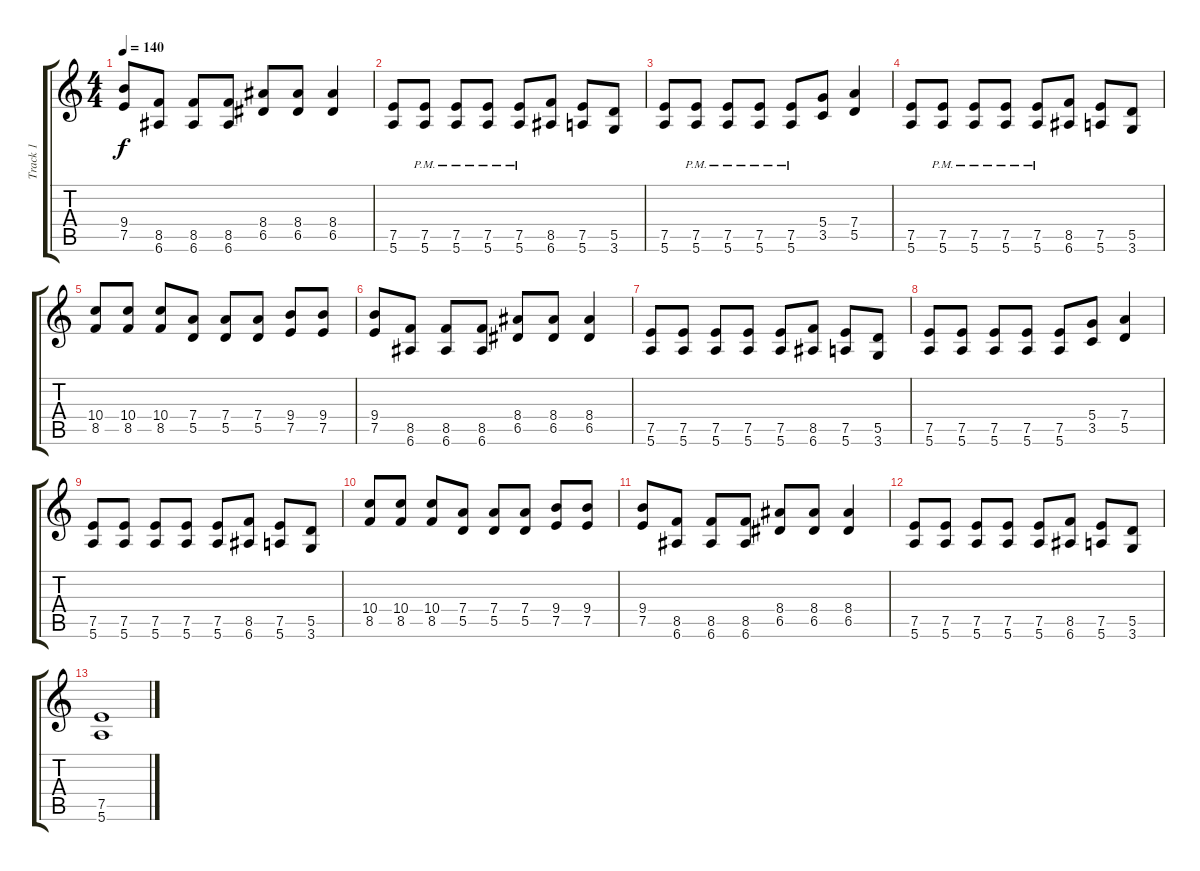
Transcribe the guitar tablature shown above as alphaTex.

\track ("Track 1" "Track 1") {instrument distortionguitar}
\staff {score tabs}
\tuning (E4 B3 G3 D3 A2 E2) {hide}
\ts (4 4)
\tempo 140
\clef g2
\ks c
(9.4 7.5).8{dy f} (8.5 6.6).8 (8.5 6.6).8 (8.5 6.6).8 (8.4 6.5).8 (8.4 6.5).8 (8.4 6.5).4 |
(7.5 5.6).8 (7.5{pm} 5.6{pm}).8 (7.5{pm} 5.6{pm}).8 (7.5{pm} 5.6{pm}).8 (7.5{pm} 5.6{pm}).8 (8.5 6.6).8 (7.5 5.6).8 (5.5 3.6).8 |
(7.5 5.6).8 (7.5{pm} 5.6{pm}).8 (7.5{pm} 5.6{pm}).8 (7.5{pm} 5.6{pm}).8 (7.5{pm} 5.6{pm}).8 (5.4 3.5).8 (7.4 5.5).4 |
(7.5 5.6).8 (7.5{pm} 5.6{pm}).8 (7.5{pm} 5.6{pm}).8 (7.5{pm} 5.6{pm}).8 (7.5{pm} 5.6{pm}).8 (8.5 6.6).8 (7.5 5.6).8 (5.5 3.6).8 |
(10.4 8.5).8 (10.4 8.5).8 (10.4 8.5).8 (7.4 5.5).8 (7.4 5.5).8 (7.4 5.5).8 (9.4 7.5).8 (9.4 7.5).8 |
(9.4 7.5).8 (8.5 6.6).8 (8.5 6.6).8 (8.5 6.6).8 (8.4 6.5).8 (8.4 6.5).8 (8.4 6.5).4 |
(7.5 5.6).8 (7.5 5.6).8 (7.5 5.6).8 (7.5 5.6).8 (7.5 5.6).8 (8.5 6.6).8 (7.5 5.6).8 (5.5 3.6).8 |
(7.5 5.6).8 (7.5 5.6).8 (7.5 5.6).8 (7.5 5.6).8 (7.5 5.6).8 (5.4 3.5).8 (7.4 5.5).4 |
(7.5 5.6).8 (7.5 5.6).8 (7.5 5.6).8 (7.5 5.6).8 (7.5 5.6).8 (8.5 6.6).8 (7.5 5.6).8 (5.5 3.6).8 |
(10.4 8.5).8 (10.4 8.5).8 (10.4 8.5).8 (7.4 5.5).8 (7.4 5.5).8 (7.4 5.5).8 (9.4 7.5).8 (9.4 7.5).8 |
(9.4 7.5).8 (8.5 6.6).8 (8.5 6.6).8 (8.5 6.6).8 (8.4 6.5).8 (8.4 6.5).8 (8.4 6.5).4 |
(7.5 5.6).8 (7.5 5.6).8 (7.5 5.6).8 (7.5 5.6).8 (7.5 5.6).8 (8.5 6.6).8 (7.5 5.6).8 (5.5 3.6).8 |
(7.5 5.6).1
